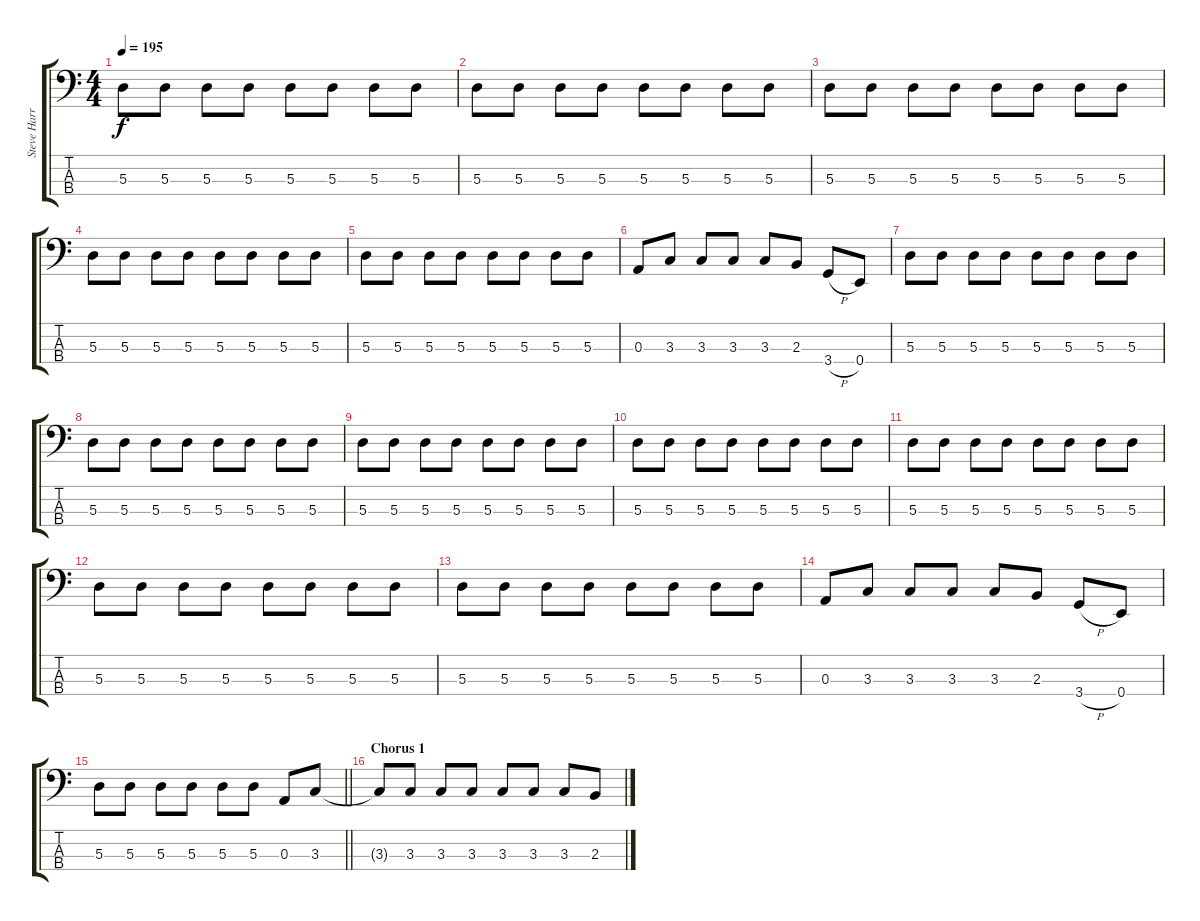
\track ("Steve Harris" "Steve Harr") {instrument electricbassfinger}
\staff {score tabs}
\tuning (G2 D2 A1 E1) {hide}
\ts (4 4)
\tempo 195
\clef f4
\ks c
5.3.8{dy f} 5.3.8 5.3.8 5.3.8 5.3.8 5.3.8 5.3.8 5.3.8 |
5.3.8 5.3.8 5.3.8 5.3.8 5.3.8 5.3.8 5.3.8 5.3.8 |
5.3.8 5.3.8 5.3.8 5.3.8 5.3.8 5.3.8 5.3.8 5.3.8 |
5.3.8 5.3.8 5.3.8 5.3.8 5.3.8 5.3.8 5.3.8 5.3.8 |
5.3.8 5.3.8 5.3.8 5.3.8 5.3.8 5.3.8 5.3.8 5.3.8 |
0.3.8 3.3.8 3.3.8 3.3.8 3.3.8 2.3.8 3.4{h}.8 0.4.8 |
5.3.8 5.3.8 5.3.8 5.3.8 5.3.8 5.3.8 5.3.8 5.3.8 |
5.3.8 5.3.8 5.3.8 5.3.8 5.3.8 5.3.8 5.3.8 5.3.8 |
5.3.8 5.3.8 5.3.8 5.3.8 5.3.8 5.3.8 5.3.8 5.3.8 |
5.3.8 5.3.8 5.3.8 5.3.8 5.3.8 5.3.8 5.3.8 5.3.8 |
5.3.8 5.3.8 5.3.8 5.3.8 5.3.8 5.3.8 5.3.8 5.3.8 |
5.3.8 5.3.8 5.3.8 5.3.8 5.3.8 5.3.8 5.3.8 5.3.8 |
5.3.8 5.3.8 5.3.8 5.3.8 5.3.8 5.3.8 5.3.8 5.3.8 |
0.3.8 3.3.8 3.3.8 3.3.8 3.3.8 2.3.8 3.4{h}.8 0.4.8 |
\barLineRight lightlight
5.3.8 5.3.8 5.3.8 5.3.8 5.3.8 5.3.8 0.3.8 3.3.8 |
\section ("" "Chorus 1")
3.3{t}.8 3.3.8 3.3.8 3.3.8 3.3.8 3.3.8 3.3.8 2.3.8
